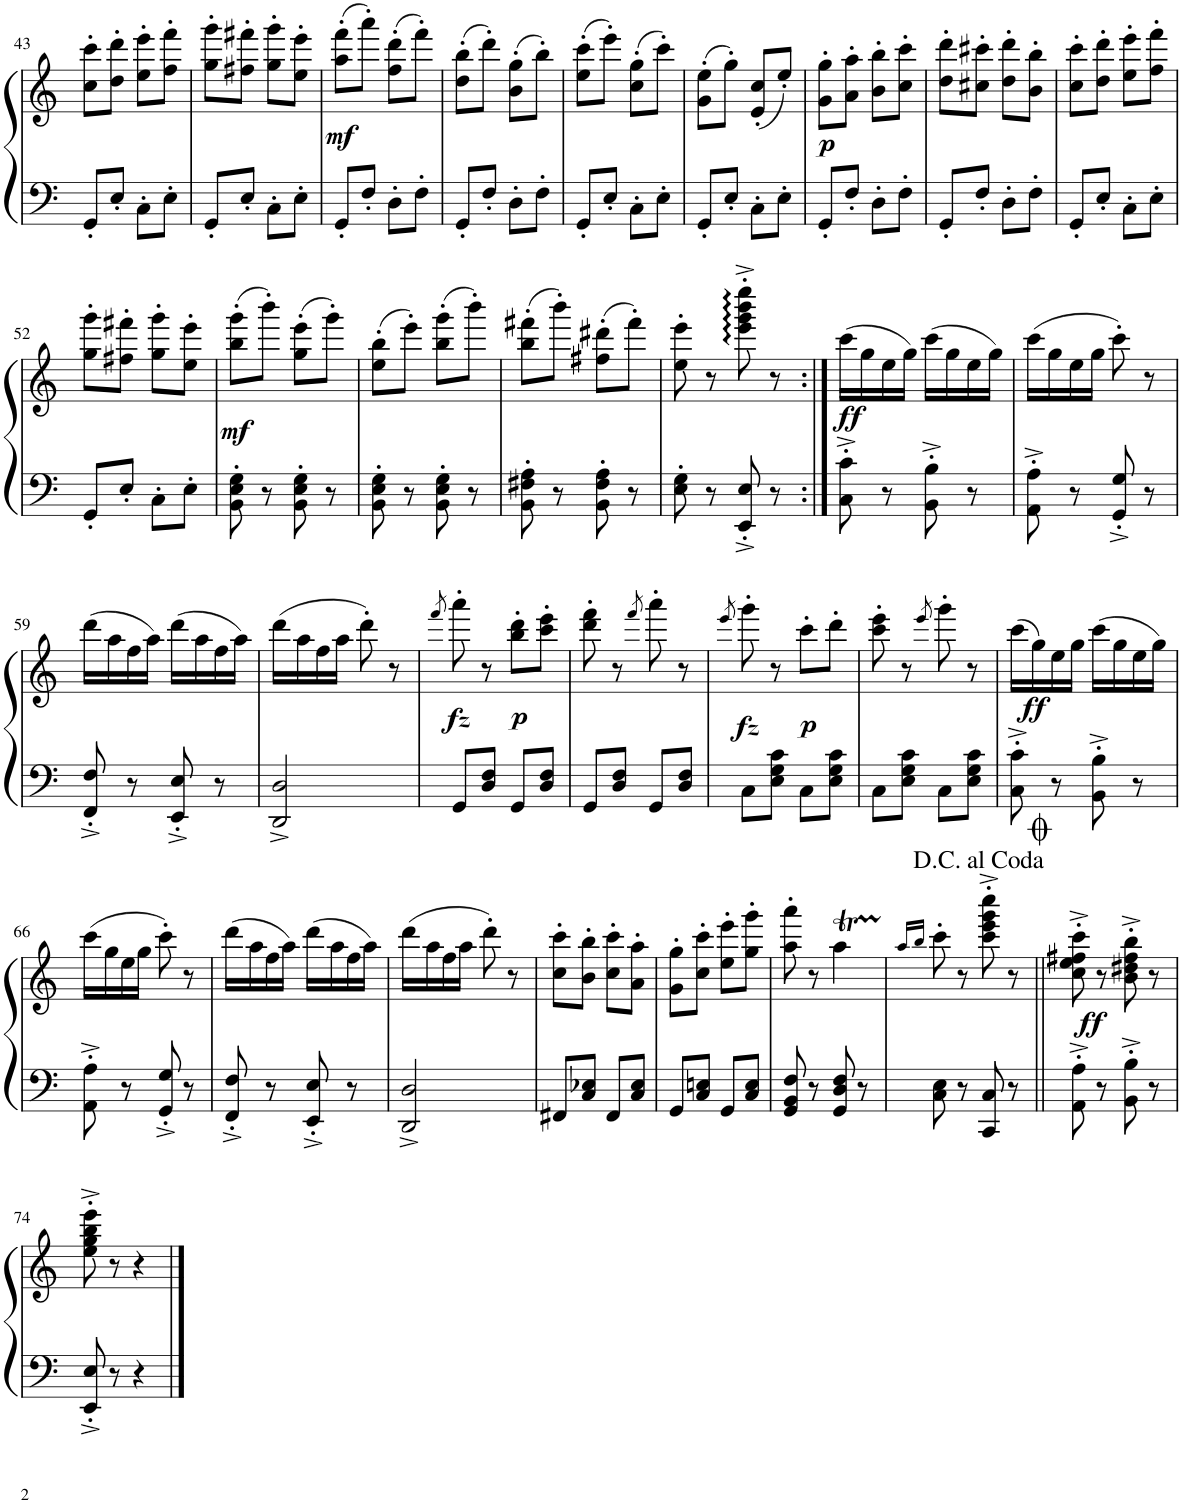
**kern	**kern	**dynam
*part1	*part1	*part1
*staff2	*staff1	*staff1/2
*I"Piano	*	*
*I'Pno.	*	*
!!LO:PB:g=z
*clefF4	*clefG2	*
*k[]	*k[]	*
*M2/4	*M2/4	*
=43	=43	=43
8GG'/L	8cc\' 8ccc\'L	.
8E'/J	8dd\' 8ddd\'J	.
8C'\L	8ee\' 8eee\'L	.
8E'\J	8ff\' 8fff\'J	.
=44	=44	=44
8GG'/L	8gg\' 8ggg\'L	.
8E'/J	8ff#X\' 8fff#X\'J	.
8C'\L	8gg\' 8ggg\'L	.
8E'\J	8ee\' 8eee\'J	.
=45	=45	=45
!	!	!LO:DY:b
8GG'/L	(8aa\' 8fff\'L	mf
8F'/J	8aaa'\J)	.
8D'\L	(8ff\' 8ddd\'L	.
8F'\J	8fff'\J)	.
=46	=46	=46
8GG'/L	(8dd\' 8bb\'L	.
8F'/J	8ddd'\J)	.
8D'\L	(8b\' 8gg\'L	.
8F'\J	8bb'\J)	.
=47	=47	=47
8GG'/L	(8ee\' 8ccc\'L	.
8E'/J	8eee'\J)	.
8C'\L	(8cc\' 8gg\'L	.
8E'\J	8ccc'\J)	.
=48	=48	=48
8GG'/L	(8g\' 8ee\'L	.
8E'/J	8gg'\J)	.
8C'\L	(8e/' 8cc/'L	.
8E'\J	8ee'/J)	.
=49	=49	=49
!	!	!LO:DY:b
8GG'/L	8g\' 8gg\'L	p
8F'/J	8a\' 8aa\'J	.
8D'\L	8b\' 8bb\'L	.
8F'\J	8cc\' 8ccc\'J	.
=50	=50	=50
8GG'/L	8dd\' 8ddd\'L	.
8F'/J	8cc#X\' 8ccc#X\'J	.
8D'\L	8dd\' 8ddd\'L	.
8F'\J	8b\' 8bb\'J	.
=51	=51	=51
8GG'/L	8cc\' 8ccc\'L	.
8E'/J	8dd\' 8ddd\'J	.
8C'\L	8ee\' 8eee\'L	.
8E'\J	8ff\' 8fff\'J	.
!!LO:LB:g=z
=52	=52	=52
8GG'/L	8gg\' 8ggg\'L	.
8E'/J	8ff#X\' 8fff#X\'J	.
8C'\L	8gg\' 8ggg\'L	.
8E'\J	8ee\' 8eee\'J	.
=53	=53	=53
!	!	!LO:DY:b
8BB\' 8E\' 8G\'	(8bb\' 8ggg\'L	mf
8r	8bbb'\J)	.
8BB\' 8E\' 8G\'	(8gg\' 8eee\'L	.
8r	8ggg'\J)	.
=54	=54	=54
8BB\' 8E\' 8G\'	(8ee\' 8bb\'L	.
8r	8eee'\J)	.
8BB\' 8E\' 8G\'	(8bb\' 8ggg\'L	.
8r	8bbb'\J)	.
=55	=55	=55
8BB\' 8F#X\' 8A\'	(8bb\' 8fff#X\'L	.
8r	8bbb'\J)	.
8BB\' 8F#\' 8A\'	(8ff#X\' 8ddd#X\'L	.
8r	8fff#'\J)	.
=56	=56	=56
8E\' 8G\'	8ee\' 8eee\'	.
8r	8r	.
8EE/'^ 8E/'^	8eee\'^ 8ggg\'^ 8bbb\'^ 8eeee\'^	.
8r	8r	.
=57:|!	=57:|!	=57:|!
8C\'^ 8c\'^	(16ccc\LL	.
!	!	!LO:DY:b
.	16gg\	ff
8r	16ee\	.
.	16gg\JJ)	.
8BB\'^ 8B\'^	(16ccc\LL	.
.	16gg\	.
8r	16ee\	.
.	16gg\JJ)	.
=58	=58	=58
8AA\'^ 8A\'^	(16ccc\LL	.
.	16gg\	.
8r	16ee\	.
.	16gg\JJ	.
8GG/'^ 8G/'^	8ccc'\)	.
8r	8r	.
!!LO:LB:g=z
=59	=59	=59
8FF/'^ 8F/'^	(16ddd\LL	.
.	16aa\	.
8r	16ff\	.
.	16aa\JJ)	.
8EE/'^ 8E/'^	(16ddd\LL	.
.	16aa\	.
8r	16ff\	.
.	16aa\JJ)	.
=60	=60	=60
2DD/^ 2D/^	(16ddd\LL	.
.	16aa\	.
.	16ff\	.
.	16aa\JJ	.
.	8ddd'\)	.
.	8r	.
=61	=61	=61
.	8qfff/	.
!	!	!LO:DY:b
8GG/L	8aaa'\	fz
8D/ 8F/J	8r	.
!	!	!LO:DY:b
8GG/L	8bb\' 8ddd\'L	p
8D/ 8F/J	8ccc\' 8eee\'J	.
=62	=62	=62
8GG/L	8ddd\' 8fff\'	.
8D/ 8F/J	8r	.
.	8qfff/	.
8GG/L	8aaa'\	.
8D/ 8F/J	8r	.
=63	=63	=63
.	8qeee/	.
!	!	!LO:DY:b
8C\L	8ggg'\	fz
8E\ 8G\ 8c\J	8r	.
!	!	!LO:DY:b
8C\L	8ccc'\L	p
8E\ 8G\ 8c\J	8ddd'\J	.
=64	=64	=64
8C\L	8ccc\' 8eee\'	.
8E\ 8G\ 8c\J	8r	.
.	8qeee/	.
8C\L	8ggg'\	.
8E\ 8G\ 8c\J	8r	.
=65	=65	=65
8C\'^ 8c\'^	(16ccc\LL	.
!	!	!LO:DY:b
.	16gg\)	ff
8r	16ee\	.
.	16gg\JJ	.
8BB\'^ 8B\'^	(16ccc\LL	.
.	16gg\	.
8r	16ee\	.
.	16gg\JJ)	.
!!LO:LB:g=z
=66	=66	=66
8AA\'^ 8A\'^	(16ccc\LL	.
.	16gg\	.
8r	16ee\	.
.	16gg\JJ	.
8GG/'^ 8G/'^	8ccc'\)	.
8r	8r	.
=67	=67	=67
8FF/'^ 8F/'^	(16ddd\LL	.
.	16aa\	.
8r	16ff\	.
.	16aa\JJ)	.
8EE/'^ 8E/'^	(16ddd\LL	.
.	16aa\	.
8r	16ff\	.
.	16aa\JJ)	.
=68	=68	=68
2DD/^ 2D/^	(16ddd\LL	.
.	16aa\	.
.	16ff\	.
.	16aa\JJ	.
.	8ddd'\)	.
.	8r	.
=69	=69	=69
8FF#X/L	8cc\' 8ccc\'L	.
8C/ 8E-X/J	8b\' 8bb\'J	.
8FF#/L	8cc\' 8ccc\'L	.
8C/ 8E-/J	8a\' 8aa\'J	.
=70	=70	=70
8GG/L	8g\' 8gg\'L	.
8C/ 8En/J	8cc\' 8ccc\'J	.
8GG/L	8ee\' 8eee\'L	.
8C/ 8E/J	8gg\' 8ggg\'J	.
=71	=71	=71
8GG/ 8BB/ 8F/	8aa\' 8aaa\'	.
8r	8r	.
8GG/ 8D/ 8F/	4aaT\	.
8r	.	.
=72	=72	=72
.	16qaa/LL	.
.	16qbb/JJ	.
8C\ 8E\	8ccc'\	.
8r	8r	.
8CC/ 8C/	8ccc\'^ 8eee\'^ 8ggg\'^ 8cccc\'^	.
8r	8r	.
=73||	=73||	=73||
!	!	!LO:DY:b
8AA\'^ 8A\'^	8cc\'^ 8ee\'^ 8ff#X\'^ 8ccc\'^	ff
8r	8r	.
8BB\'^ 8B\'^	8b\'^ 8dd#X\'^ 8ff#\'^ 8bb\'^	.
8r	8r	.
!!LO:LB:g=z
=74	=74	=74
8EE/'^ 8E/'^	8ee\'^ 8gg\'^ 8bb\'^ 8eee\'^	.
8r	8r	.
4r	4r	.
==	==	==
*-	*-	*-
